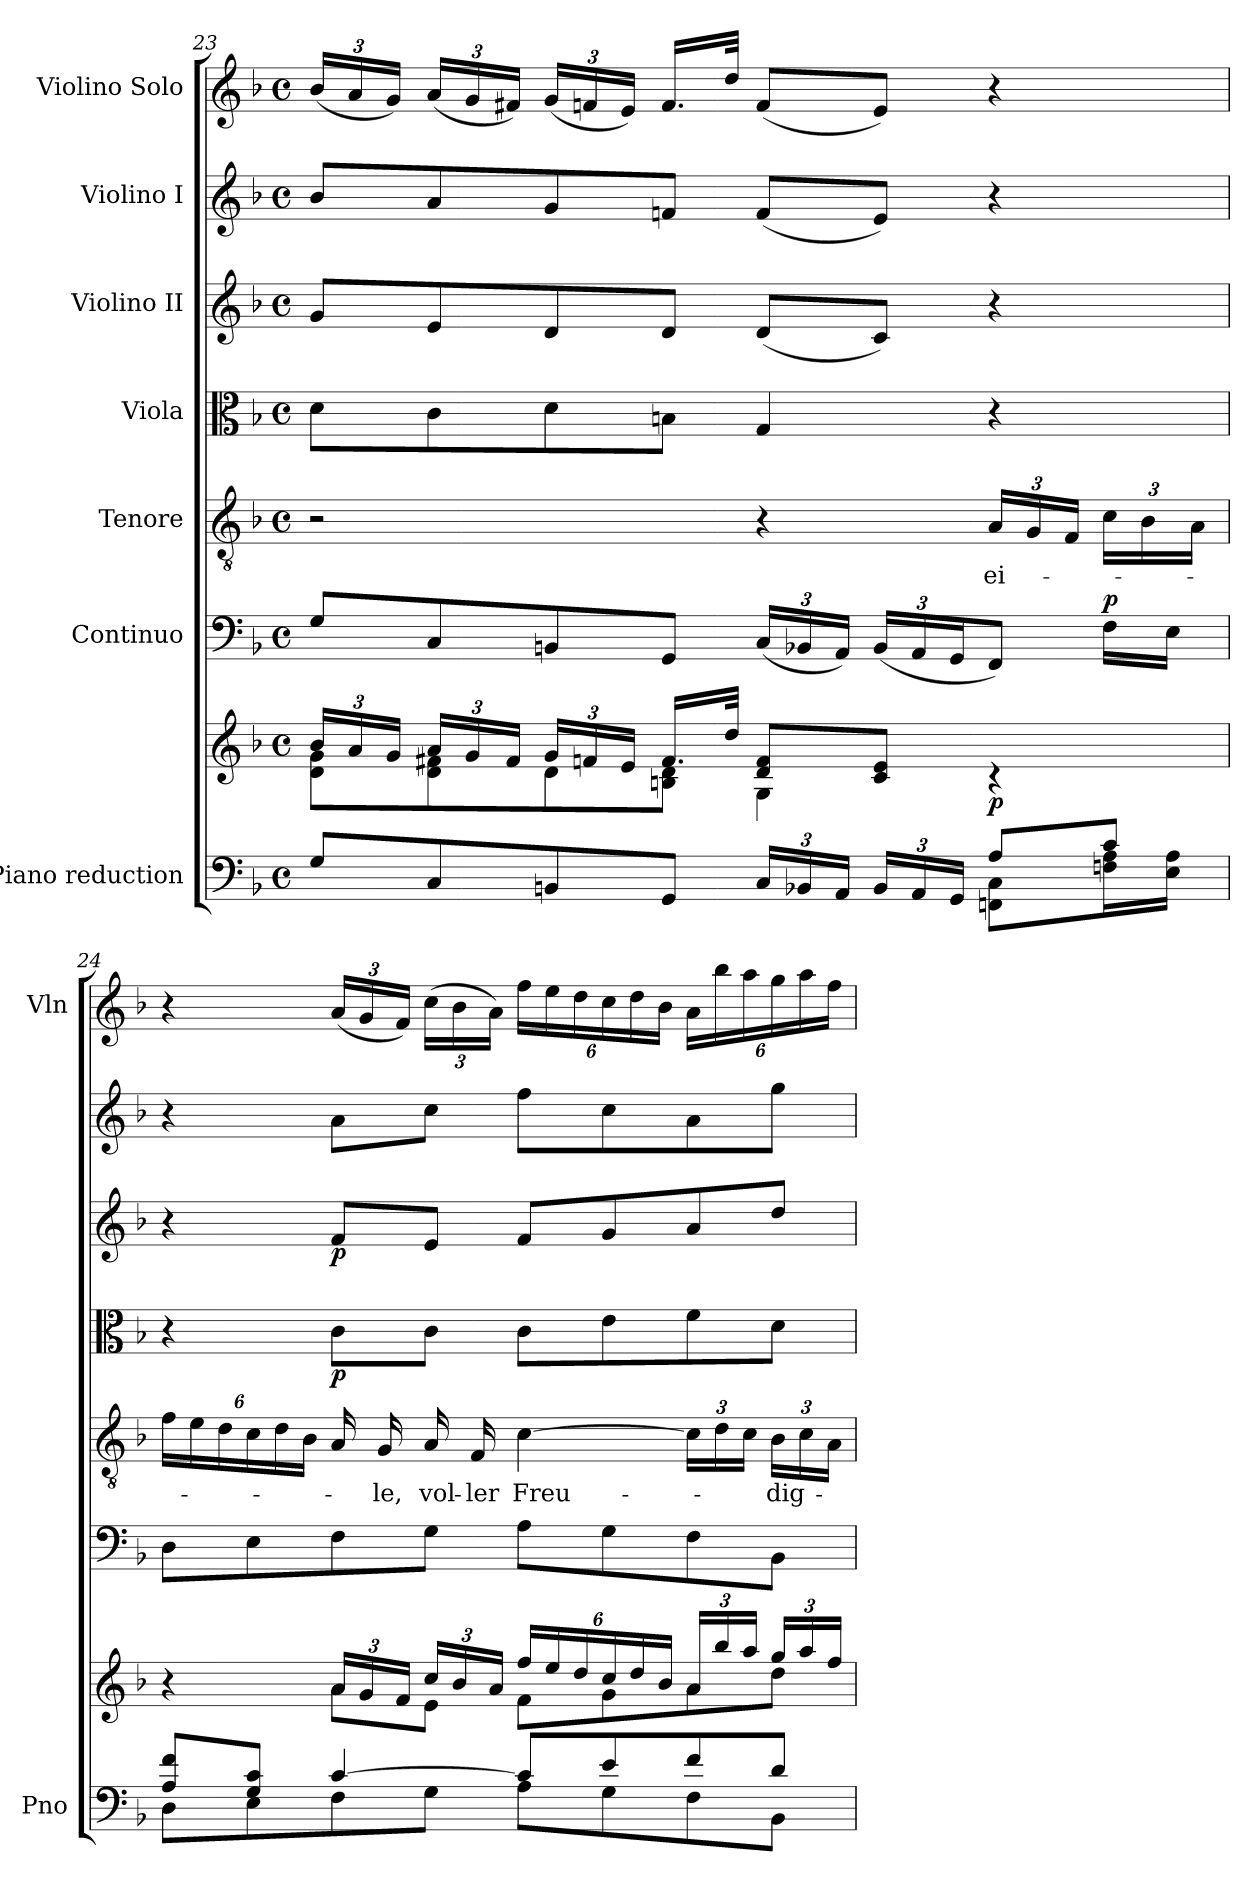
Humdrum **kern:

**kern	**kern	**dynam	**kern	**dynam	**kern	**text	**kern	**dynam	**kern	**dynam	**kern	**dynam	**kern
*part7	*part7	*part7	*part6	*part6	*part5	*part5	*part4	*part4	*part3	*part3	*part2	*part2	*part1
*staff8	*staff7	*staff7/8	*staff6	*staff6	*staff5	*staff5	*staff4	*staff4	*staff3	*staff3	*staff2	*staff2	*staff1
*I"Piano reduction	*	*	*I"Continuo	*	*I"Tenore	*	*I"Viola	*	*I"Violino II	*	*I"Violino I	*	*I"Violino Solo
*I'Pno	*	*	*	*	*	*	*	*	*	*	*	*	*I'Vln
*clefF4	*clefG2	*	*clefF4	*	*clefGv2	*	*clefC3	*	*clefG2	*	*clefG2	*	*clefG2
*k[b-]	*k[b-]	*	*k[b-]	*	*k[b-]	*	*k[b-]	*	*k[b-]	*	*k[b-]	*	*k[b-]
*M4/4	*M4/4	*	*M4/4	*	*M4/4	*	*M4/4	*	*M4/4	*	*M4/4	*	*M4/4
*met(c)	*met(c)	*	*met(c)	*	*met(c)	*	*met(c)	*	*met(c)	*	*met(c)	*	*met(c)
=23	=23	=23	=23	=23	=23	=23	=23	=23	=23	=23	=23	=23	=23
*^	*	*	*	*	*	*	*	*	*	*	*	*	*
*	*	*Xbrackettup	*	*	*	*	*	*	*	*	*	*	*	*Xbrackettup
*	*	*^	*	*	*	*	*	*	*	*	*	*	*	*
2.ryy	8G/L	24b-/LL	8d\ 8g\L	.	8G/L	.	2r	.	8d\L	.	8g/L	.	8b-/L	.	(<24b-/LL
.	.	24a/	.	.	.	.	.	.	.	.	.	.	.	.	24a/
.	.	24g/JJ	.	.	.	.	.	.	.	.	.	.	.	.	24g/JJ)
.	8C/	24a/LL	8d\ 8f#X\	.	8C/	.	.	.	8c\	.	8e/	.	8a/	.	(<24a/LL
.	.	24g/	.	.	.	.	.	.	.	.	.	.	.	.	24g/
.	.	24f#/JJ	.	.	.	.	.	.	.	.	.	.	.	.	24f#X/JJ)
.	8BBn/	24g/LL	8d\	.	8BBn/	.	.	.	8d\	.	8d/	.	8g/	.	(<24g/LL
.	.	24fn/	.	.	.	.	.	.	.	.	.	.	.	.	24fn/
.	.	24e/JJ	.	.	.	.	.	.	.	.	.	.	.	.	24e/JJ)
.	8GG/J	16.f/LL	8Bn\ 8d\J	.	8GG/J	.	.	.	8Bn\J	.	8d/J	.	8fn/J	.	16.f/LL
.	.	32dd/JJk	.	.	.	.	.	.	.	.	.	.	.	.	32dd/JJk
*	*Xbrackettup	*	*	*	*Xbrackettup	*	*	*	*	*	*	*	*	*	*
.	24C/LL	8d/ 8f/L	4G\	.	(<24C/LL	.	4r	.	4G/	.	(<8d/L	.	(<8f/L	.	(<8f/L
.	24BB-X/	.	.	.	24BB-X/	.	.	.	.	.	.	.	.	.	.
.	24AA/JJ	.	.	.	24AA/JJ)	.	.	.	.	.	.	.	.	.	.
.	24BB-/LL	8c/ 8e/J	.	.	(<24BB-/LL	.	.	.	.	.	8c/J)	.	8e/J)	.	8e/J)
.	24AA/	.	.	.	24AA/	.	.	.	.	.	.	.	.	.	.
.	24GG/JJ	.	.	.	24GG/J	.	.	.	.	.	.	.	.	.	.
*	*	*	*	*	*	*	*Xbrackettup	*	*	*	*	*	*	*	*
!	!	!	!	!LO:DY:b	!	!	!	!LO:LY:b	!	!	!	!	!	!	!
8A/L	8FFn\ 8C\L	4rc	4ryy	p	8FF/J)	.	24A/LL	ei-	4r	.	4r	.	4r	.	4r
.	.	.	.	.	.	.	24G/	.	.	.	.	.	.	.	.
.	.	.	.	.	.	.	24F/JJ	.	.	.	.	.	.	.	.
!	!	!	!	!	!	!LO:DY:a	!	!	!	!	!	!	!	!	!
8c/J	16Fn\ 16A\L	.	.	.	16F\LL	p	24c\LL	.	.	.	.	.	.	.	.
.	.	.	.	.	.	.	24B-\	.	.	.	.	.	.	.	.
.	16E\ 16A\JJ	.	.	.	16E\JJ	.	.	.	.	.	.	.	.	.	.
.	.	.	.	.	.	.	24A\JJ	.	.	.	.	.	.	.	.
!!LO:LB:g=z
=24	=24	=24	=24	=24	=24	=24	=24	=24	=24	=24	=24	=24	=24	=24	=24
8A/ 8f/L	8D\L	4r	4ryy	.	8D\L	.	24f\LL	.	4r	.	4r	.	4r	.	4r
.	.	.	.	.	.	.	24e\	.	.	.	.	.	.	.	.
.	.	.	.	.	.	.	24d\	.	.	.	.	.	.	.	.
8G/ 8c/J	8E\	.	.	.	8E\	.	24c\	.	.	.	.	.	.	.	.
.	.	.	.	.	.	.	24d\	.	.	.	.	.	.	.	.
.	.	.	.	.	.	.	24B-\JJ	.	.	.	.	.	.	.	.
!	!	!	!	!	!	!	!	!	!	!LO:DY:b	!	!LO:DY:b	!	!LO:DY:b	!
!	!	!	!	!	!	!	!	!	!	!	!	!	!	!LO:DY:n=1:b	!
!	!	!	!	!	!	!	!	!	!	!	!	!	!	!LO:DY:n=2:b	!
[4c/	8F\	24a/LL	8a\L	.	8F\	.	16A/	.	8c\L	p	8f/L	p	8a\L	other-dynamics p other-dynamics	(<24a/LL
.	.	24g/	.	.	.	.	.	.	.	.	.	.	.	.	24g/
!	!	!	!	!	!	!	!	!LO:LY:b	!	!	!	!	!	!	!
.	.	.	.	.	.	.	16G/	-le,	.	.	.	.	.	.	.
.	.	24f/JJ	.	.	.	.	.	.	.	.	.	.	.	.	24f/JJ)
!	!	!	!	!	!	!	!	!LO:LY:b	!	!	!	!	!	!	!
.	8G\J	24cc/LL	8e\J	.	8G\J	.	16A/	vol-	8c\J	.	8e/J	.	8cc\J	.	(>24cc\LL
.	.	24b-/	.	.	.	.	.	.	.	.	.	.	.	.	24b-\
!	!	!	!	!	!	!	!	!LO:LY:b	!	!	!	!	!	!	!
.	.	.	.	.	.	.	16F/	-ler	.	.	.	.	.	.	.
.	.	24a/JJ	.	.	.	.	.	.	.	.	.	.	.	.	24a\JJ)
!	!	!	!	!	!	!	!	!LO:LY:b	!	!	!	!	!	!	!
8c/L]	8A\L	24ff/LL	8f\L	.	8A\L	.	[4c\	Freu-	8c\L	.	8f/L	.	8ff\L	.	24ff\LL
.	.	24ee/	.	.	.	.	.	.	.	.	.	.	.	.	24ee\
.	.	24dd/	.	.	.	.	.	.	.	.	.	.	.	.	24dd\
8e/	8G\	24cc/	8g\	.	8G\	.	.	.	8e\	.	8g/	.	8cc\	.	24cc\
.	.	24dd/	.	.	.	.	.	.	.	.	.	.	.	.	24dd\
.	.	24b-/JJ	.	.	.	.	.	.	.	.	.	.	.	.	24b-\JJ
8f/	8F\	24a/LL	8a\	.	8F\	.	24c\LL]	.	8f\	.	8a/	.	8a\	.	24a\LL
.	.	24bb-/	.	.	.	.	24d\	.	.	.	.	.	.	.	24bb-\
.	.	24aa/JJ	.	.	.	.	24c\JJ	.	.	.	.	.	.	.	24aa\
!	!	!	!	!	!	!	!	!LO:LY:b	!	!	!	!	!	!	!
8d/J	8BB-\J	24gg/LL	8dd\J	.	8BB-\J	.	24B-\LL	dig-	8d\J	.	8dd/J	.	8gg\J	.	24gg\
.	.	24aa/	.	.	.	.	24c\	.	.	.	.	.	.	.	24aa\
.	.	24ff/JJ	.	.	.	.	24A\JJ	.	.	.	.	.	.	.	24ff\JJ
*v	*v	*	*	*	*	*	*	*	*	*	*	*	*	*	*
*	*v	*v	*	*	*	*	*	*	*	*	*	*	*	*
=	=	=	=	=	=	=	=	=	=	=	=	=	=
*-	*-	*-	*-	*-	*-	*-	*-	*-	*-	*-	*-	*-	*-
